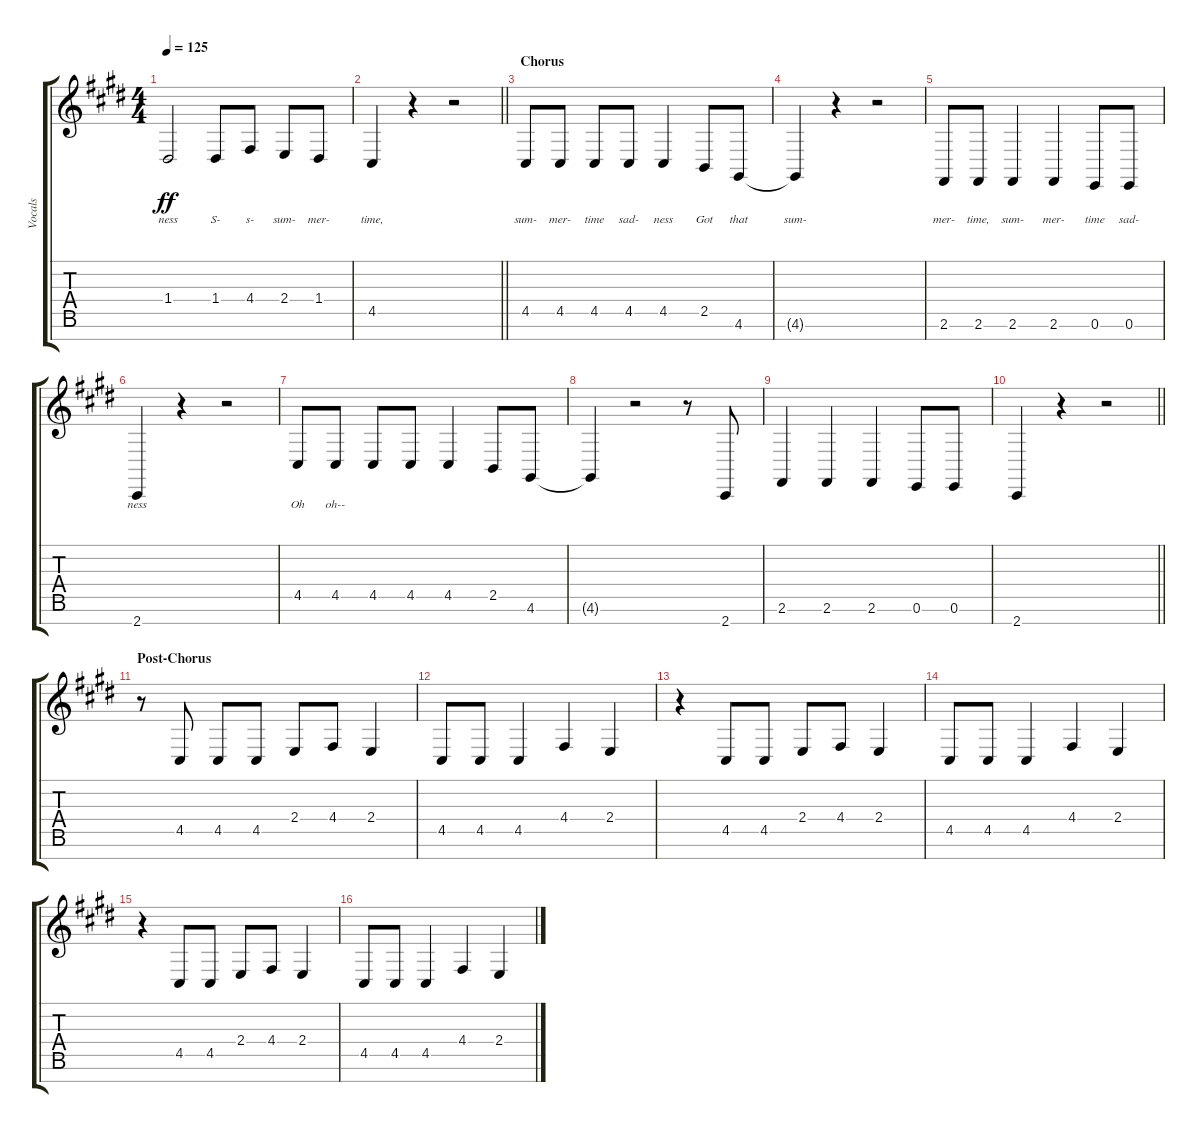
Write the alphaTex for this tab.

\track ("Vocals" "Vocals") {instrument baritonesax}
\staff {score tabs}
\tuning (E4 B3 G3 D3 A2 E2 B1) {hide}
\ts (4 4)
\tempo 125
\clef g2
\ks c#minor
1.4.2{lyrics (0 "ness") lyrics (1 "") lyrics (2 "") lyrics (3 "") lyrics (4 "") dy ff} 1.4.8{lyrics (0 "S-") lyrics (1 "") lyrics (2 "") lyrics (3 "") lyrics (4 "")} 4.4.8{lyrics (0 "s-") lyrics (1 "") lyrics (2 "") lyrics (3 "") lyrics (4 "")} 2.4.8{lyrics (0 "sum-") lyrics (1 "") lyrics (2 "") lyrics (3 "") lyrics (4 "")} 1.4.8{lyrics (0 "mer-") lyrics (1 "") lyrics (2 "") lyrics (3 "") lyrics (4 "")} |
\barLineRight lightlight
4.5.4{lyrics (0 "time,") lyrics (1 "") lyrics (2 "") lyrics (3 "") lyrics (4 "")} r.4 r.2 |
\section ("" "Chorus")
4.5.8{lyrics (0 "sum-") lyrics (1 "") lyrics (2 "") lyrics (3 "") lyrics (4 "")} 4.5.8{lyrics (0 "mer-") lyrics (1 "") lyrics (2 "") lyrics (3 "") lyrics (4 "")} 4.5.8{lyrics (0 "time") lyrics (1 "") lyrics (2 "") lyrics (3 "") lyrics (4 "")} 4.5.8{lyrics (0 "sad-") lyrics (1 "") lyrics (2 "") lyrics (3 "") lyrics (4 "")} 4.5.4{lyrics (0 "ness") lyrics (1 "") lyrics (2 "") lyrics (3 "") lyrics (4 "")} 2.5.8{lyrics (0 "Got") lyrics (1 "") lyrics (2 "") lyrics (3 "") lyrics (4 "")} 4.6.8{lyrics (0 "that") lyrics (1 "") lyrics (2 "") lyrics (3 "") lyrics (4 "")} |
4.6{t}.4{lyrics (0 "sum-") lyrics (1 "") lyrics (2 "") lyrics (3 "") lyrics (4 "")} r.4 r.2 |
2.6.8{lyrics (0 "mer-") lyrics (1 "") lyrics (2 "") lyrics (3 "") lyrics (4 "")} 2.6.8{lyrics (0 "time,") lyrics (1 "") lyrics (2 "") lyrics (3 "") lyrics (4 "")} 2.6.4{lyrics (0 "sum-") lyrics (1 "") lyrics (2 "") lyrics (3 "") lyrics (4 "")} 2.6.4{lyrics (0 "mer-") lyrics (1 "") lyrics (2 "") lyrics (3 "") lyrics (4 "")} 0.6.8{lyrics (0 "time") lyrics (1 "") lyrics (2 "") lyrics (3 "") lyrics (4 "")} 0.6.8{lyrics (0 "sad-") lyrics (1 "") lyrics (2 "") lyrics (3 "") lyrics (4 "")} |
2.7.4{lyrics (0 "ness") lyrics (1 "") lyrics (2 "") lyrics (3 "") lyrics (4 "")} r.4 r.2 |
4.5.8{lyrics (0 "Oh") lyrics (1 "") lyrics (2 "") lyrics (3 "") lyrics (4 "")} 4.5.8{lyrics (0 "oh--") lyrics (1 "") lyrics (2 "") lyrics (3 "") lyrics (4 "")} 4.5.8 4.5.8 4.5.4 2.5.8 4.6.8 |
4.6{t}.4 r.2 r.8 2.7.8 |
2.6.4 2.6.4 2.6.4 0.6.8 0.6.8 |
\barLineRight lightlight
2.7.4 r.4 r.2 |
\section ("" "Post-Chorus")
r.8 4.5.8 4.5.8 4.5.8 2.4.8 4.4.8 2.4.4 |
4.5.8 4.5.8 4.5.4 4.4.4 2.4.4 |
r.4 4.5.8 4.5.8 2.4.8 4.4.8 2.4.4 |
4.5.8 4.5.8 4.5.4 4.4.4 2.4.4 |
r.4 4.5.8 4.5.8 2.4.8 4.4.8 2.4.4 |
4.5.8 4.5.8 4.5.4 4.4.4 2.4.4
